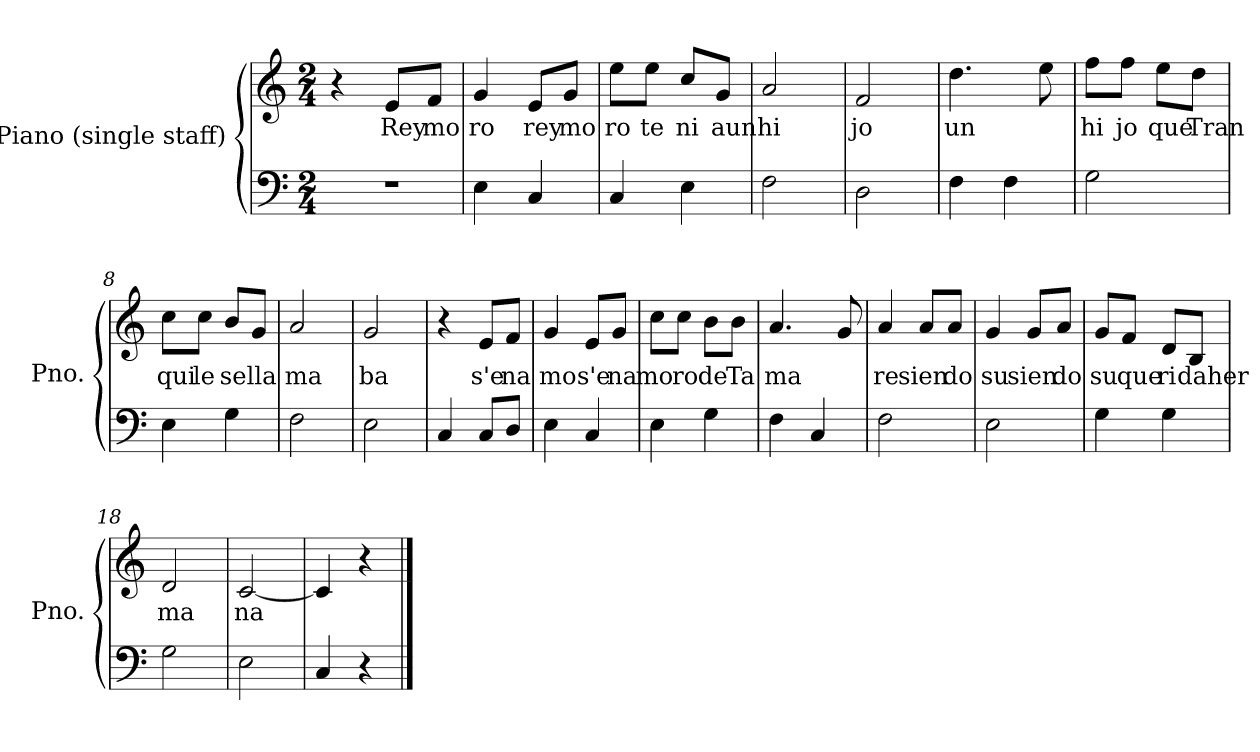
**kern	**kern	**text
*part2	*part1	*part1
*staff2	*staff1	*staff1
*I"Piano (single staff)	*I"Piano (single staff)	*
*I'Pno.	*I'Pno.	*
*stria5	*stria5	*
*clefF4	*clefG2	*
*k[]	*k[]	*
*C:	*C:	*
*M2/4	*M2/4	*
*MM100	*MM100	*
=1	=1	=1
2r	4r	.
.	8e/L	Rey
.	8f/J	mo
=2	=2	=2
4E\	4g/	ro
4C/	8e/L	rey
.	8g/J	mo
=3	=3	=3
4C/	8ee\L	ro
.	8ee\J	te
4E\	8cc/L	ni
.	8g/J	aun
=4	=4	=4
2F\	2a/	hi
=5	=5	=5
2D\	2f/	jo
=6	=6	=6
4F\	4.dd\	un
4F\	.	.
.	8ee\	.
=7	=7	=7
2G\	8ff\L	hi
.	8ff\J	jo
.	8ee\L	que
.	8dd\J	Tran
=8	=8	=8
4E\	8cc\L	qui
.	8cc\J	le
4G\	8b/L	se
.	8g/J	lla
=9	=9	=9
2F\	2a/	ma
=10	=10	=10
2E\	2g/	ba
=11	=11	=11
4C/	4r	.
8C/L	8e/L	s'e
8D/J	8f/J	na
=12	=12	=12
4E\	4g/	mo
4C/	8e/L	s'e
.	8g/J	na
=13	=13	=13
4E\	8cc\L	mo
.	8cc\J	ro
4G\	8b\L	de
.	8b\J	Ta
=14	=14	=14
4F\	4.a/	ma
4C/	.	.
.	8g/	.
=15	=15	=15
2F\	4a/	re
.	8a/L	sien
.	8a/J	do
=16	=16	=16
2E\	4g/	su
.	8g/L	sien
.	8a/J	do
=17	=17	=17
4G\	8g/L	su
.	8f/J	que
4G\	8d/L	ri
.	8B/J	daher
=18	=18	=18
2G\	2d/	ma
=19	=19	=19
2E\	[2c/	na
=20	=20	=20
4C/	4c/]	.
4r	4r	.
==	==	==
*-	*-	*-
